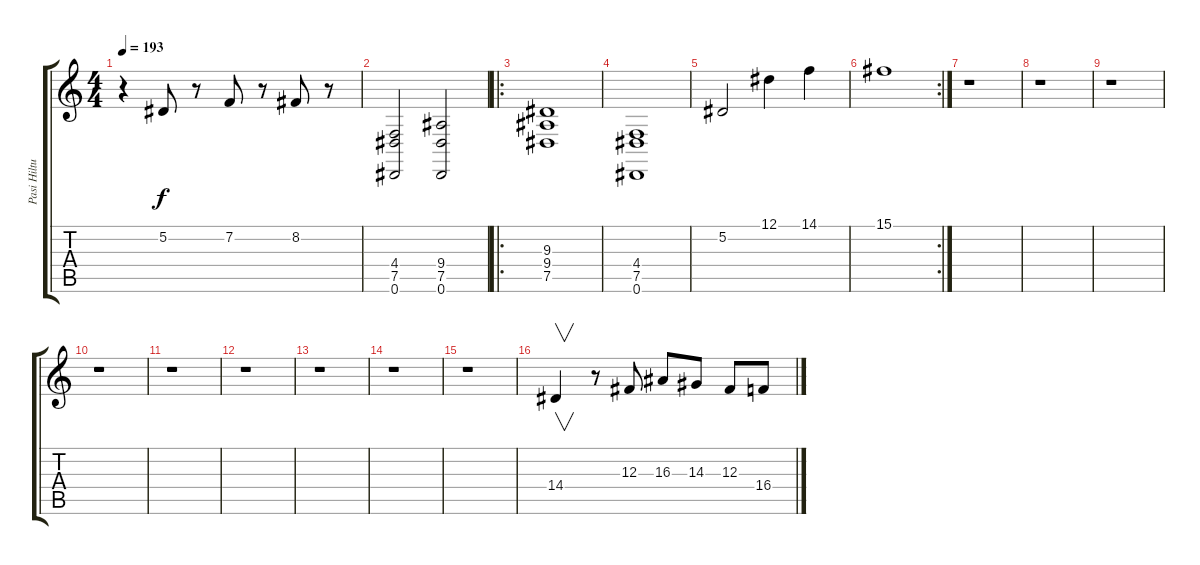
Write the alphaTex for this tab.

\track ("Pasi Hiltula " "Pasi Hiltu") {instrument stringensemble1}
\staff {score tabs}
\tuning (Eb4 Bb3 Gb3 Db3 Ab2 Eb2) {hide}
\ts (4 4)
\tempo 193
\clef g2
\ks c
r.4{dy f} 5.2.8 r.8 7.2.8 r.8 8.2.8 r.8 |
(4.4 7.5 0.6).2 (9.4 7.5 0.6).2 |
\ro
(9.3 9.4 7.5).1 |
(4.4 7.5 0.6).1 |
5.2.2 12.1.4 14.1.4 |
\rc 2
15.1.1 |
r.1 |
r.1 |
r.1 |
r.1 |
r.1 |
r.1 |
r.1 |
r.1 |
r.1 |
14.4.4{v} r.8 12.3.8 16.3.8 14.3.8 12.3.8 16.4.8
